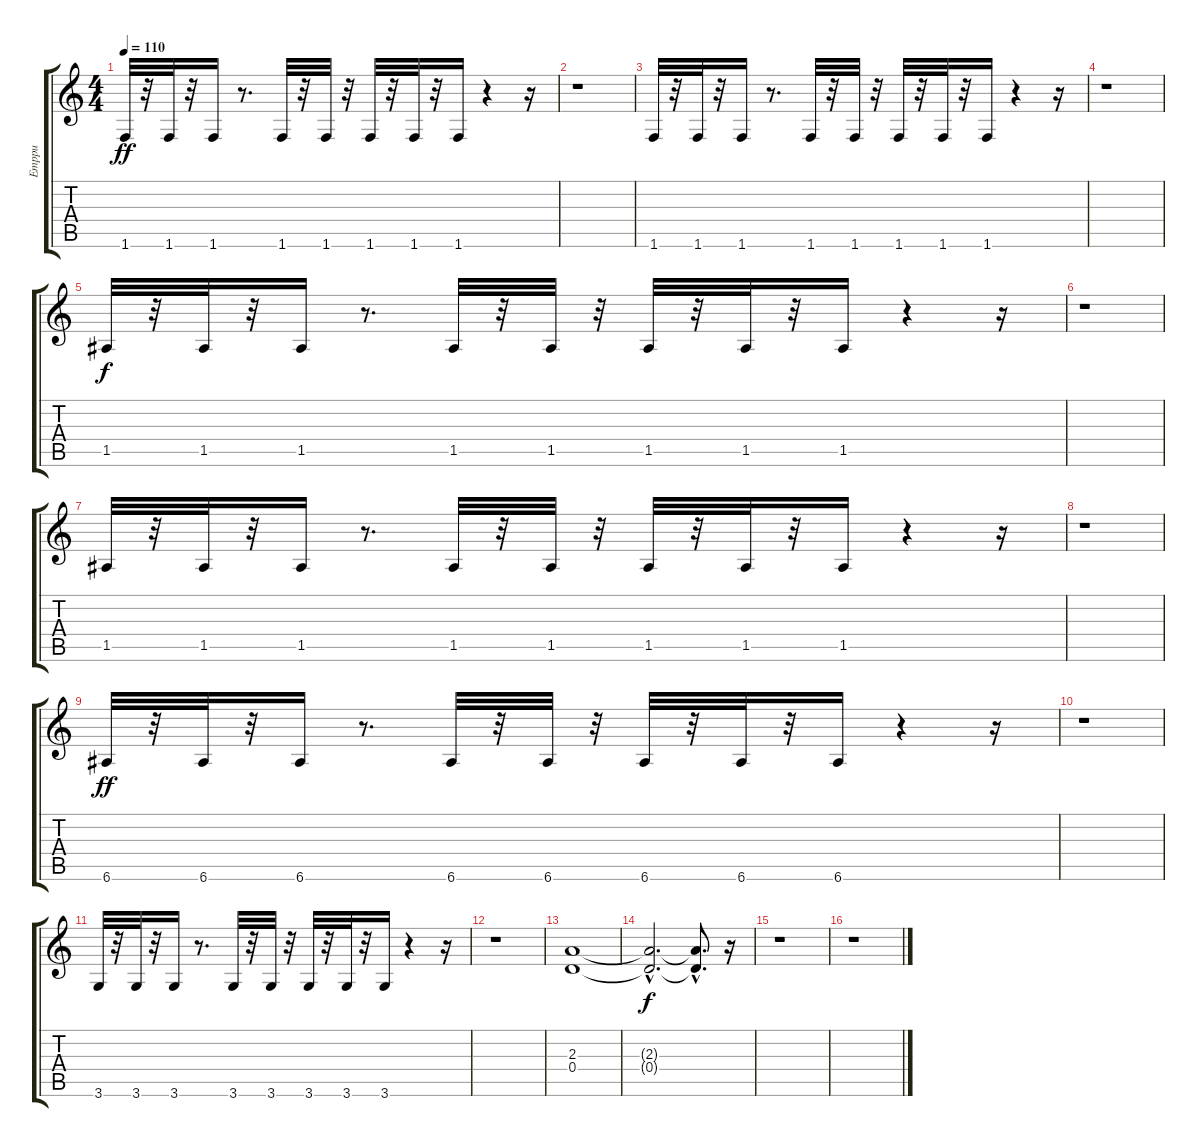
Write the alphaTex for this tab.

\track ("Emppu" "Emppu") {instrument distortionguitar}
\staff {score tabs}
\tuning (E4 B3 G3 D3 A2 E2) {hide}
\ts (4 4)
\tempo 110
\clef g2
\ks c
1.6.32{dy ff} r.32 1.6.32 r.32 1.6.16 r.8{d} 1.6.32 r.32 1.6.32 r.32 1.6.32 r.32 1.6.32 r.32 1.6.16 r.4 r.16 |
r.1 |
1.6.32 r.32 1.6.32 r.32 1.6.16 r.8{d} 1.6.32 r.32 1.6.32 r.32 1.6.32 r.32 1.6.32 r.32 1.6.16 r.4 r.16 |
r.1 |
1.5.32{dy f} r.32 1.5.32 r.32 1.5.16 r.8{d} 1.5.32 r.32 1.5.32 r.32 1.5.32 r.32 1.5.32 r.32 1.5.16 r.4 r.16 |
r.1 |
1.5.32 r.32 1.5.32 r.32 1.5.16 r.8{d} 1.5.32 r.32 1.5.32 r.32 1.5.32 r.32 1.5.32 r.32 1.5.16 r.4 r.16 |
r.1 |
6.6.32{dy ff} r.32 6.6.32 r.32 6.6.16 r.8{d} 6.6.32 r.32 6.6.32 r.32 6.6.32 r.32 6.6.32 r.32 6.6.16 r.4 r.16 |
r.1 |
3.6.32 r.32 3.6.32 r.32 3.6.16 r.8{d} 3.6.32 r.32 3.6.32 r.32 3.6.32 r.32 3.6.32 r.32 3.6.16 r.4 r.16 |
r.1 |
(2.3 0.4).1{balance 8} |
(2.3{hac t} 0.4{hac t}).2{d dy f} (2.3{hac t} 0.4{hac t}).8{d} r.16 |
r.1 |
r.1
